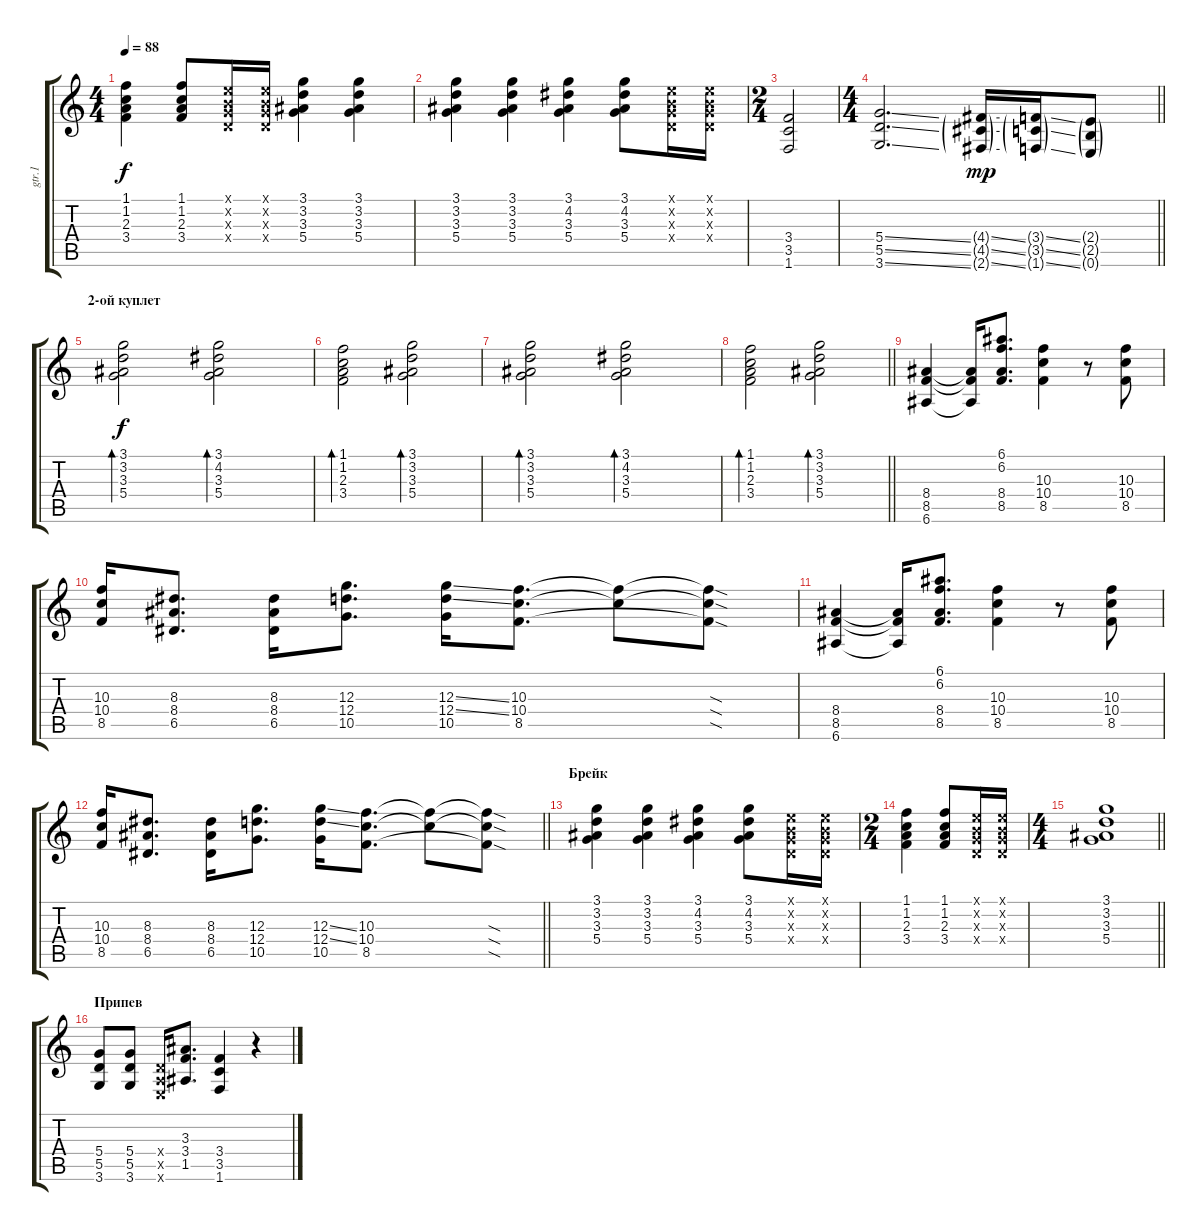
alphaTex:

\track ("gtr.1" "gtr.1") {instrument overdrivenguitar}
\staff {score tabs}
\tuning (E4 B3 G3 D3 A2 E2) {hide}
\ts (4 4)
\tempo 88
\clef g2
\ks c
(1.1 1.2 2.3 3.4).4{dy f} (1.1 1.2 2.3 3.4).8 (0.1{x} 0.2{x} 0.3{x} 0.4{x}).16 (0.1{x} 0.2{x} 0.3{x} 0.4{x}).16 (3.1 3.2 3.3 5.4).4 (3.1 3.2 3.3 5.4).4 |
(3.1 3.2 3.3 5.4).4 (3.1 3.2 3.3 5.4).4 (3.1 4.2 3.3 5.4).4 (3.1 4.2 3.3 5.4).8 (0.1{x} 0.2{x} 0.3{x} 0.4{x}).16 (0.1{x} 0.2{x} 0.3{x} 0.4{x}).16 |
\ts (2 4)
(3.4 3.5 1.6).2{instrument overdrivenguitar} |
\ts (4 4)
\barLineRight lightlight
(5.4{ss} 5.5{ss} 3.6{ss}).2{d} (4.4{ss g} 4.5{ss g} 2.6{ss g}).16{dy mp} (3.4{ss g} 3.5{ss g} 1.6{ss g}).16 (2.4{g} 2.5{g} 0.6{g}).8 |
\section ("" "2-ой куплет")
(3.1 3.2 3.3 5.4).2{bd 60 dy f} (3.1 4.2 3.3 5.4).2{bd 60} |
(1.1 1.2 2.3 3.4).2{bd 60} (3.1 3.2 3.3 5.4).2{bd 60} |
(3.1 3.2 3.3 5.4).2{bd 60} (3.1 4.2 3.3 5.4).2{bd 60} |
\barLineRight lightlight
(1.1 1.2 2.3 3.4).2{bd 60} (3.1 3.2 3.3 5.4).2{bd 60} |
(8.4 8.5 6.6).4 (8.4{t} 8.5{t} 6.6{t}).16 (6.1 6.2 8.4 8.5).8{d} (10.3 10.4 8.5).4 r.8 (10.3 10.4 8.5).8 |
(10.3 10.4 8.5).16 (8.3 8.4 6.5).8{d} (8.3 8.4 6.5).16 (12.3 12.4 10.5).8{d} (12.3{ss} 12.4{ss} 10.5).16 (10.3 10.4 8.5).8{d} (10.3{t} 10.4{t}).8 (10.3{sod t} 10.4{sod t} 8.5{sod t}).8 |
(8.4 8.5 6.6).4 (8.4{t} 8.5{t} 6.6{t}).16 (6.1 6.2 8.4 8.5).8{d} (10.3 10.4 8.5).4 r.8 (10.3 10.4 8.5).8 |
\barLineRight lightlight
(10.3 10.4 8.5).16 (8.3 8.4 6.5).8{d} (8.3 8.4 6.5).16 (12.3 12.4 10.5).8{d} (12.3{ss} 12.4{ss} 10.5).16 (10.3 10.4 8.5).8{d} (10.3{t} 10.4{t}).8 (10.3{sod t} 10.4{sod t} 8.5{sod t}).8 |
\section ("" "Брейк")
(3.1 3.2 3.3 5.4).4{instrument electricguitarclean} (3.1 3.2 3.3 5.4).4 (3.1 4.2 3.3 5.4).4 (3.1 4.2 3.3 5.4).8 (0.1{x} 0.2{x} 0.3{x} 0.4{x}).16 (0.1{x} 0.2{x} 0.3{x} 0.4{x}).16 |
\ts (2 4)
(1.1 1.2 2.3 3.4).4 (1.1 1.2 2.3 3.4).8 (0.1{x} 0.2{x} 0.3{x} 0.4{x}).16 (0.1{x} 0.2{x} 0.3{x} 0.4{x}).16 |
\ts (4 4)
\barLineRight lightlight
(3.1 3.2 3.3 5.4).1 |
\section ("" "Припев")
(5.4 5.5 3.6).8{instrument overdrivenguitar} (5.4 5.5 3.6).8 (0.4{x} 0.5{x} 0.6{x}).16 (3.3 3.4 1.5).8{d} (3.4 3.5 1.6).4 r.4
